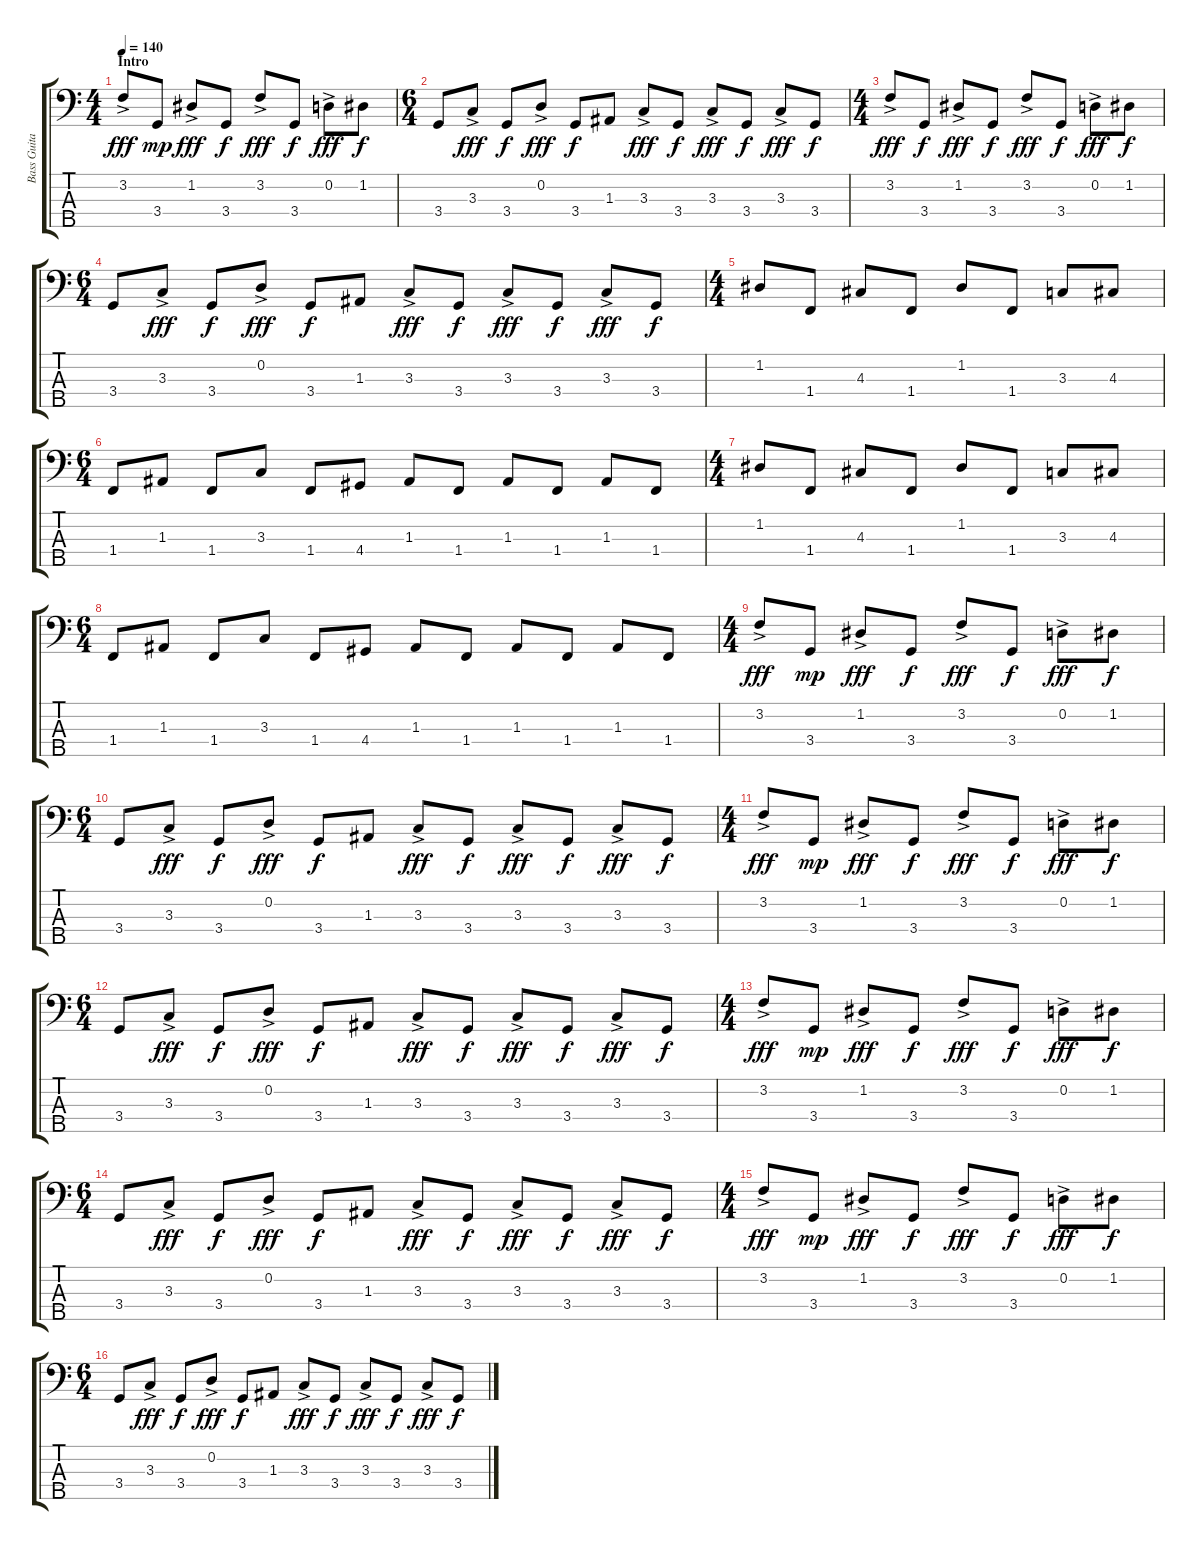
\track ("Bass Guitar" "Bass Guita") {instrument electricbasspick}
\staff {score tabs}
\tuning (G2 D2 A1 E1 B0) {hide}
\ts (4 4)
\section ("" "Intro")
\tempo 140
\clef f4
\ks c
3.2{ac}.8{dy fff instrument electricbasspick} 3.4.8{dy mp} 1.2{ac}.8{dy fff} 3.4.8{dy f} 3.2{ac}.8{dy fff} 3.4.8{dy f} 0.2{ac}.8{dy fff} 1.2.8{dy f} |
\ts (6 4)
3.4.8 3.3{ac}.8{dy fff} 3.4.8{dy f} 0.2{ac}.8{dy fff} 3.4.8{dy f} 1.3.8 3.3{ac}.8{dy fff} 3.4.8{dy f} 3.3{ac}.8{dy fff} 3.4.8{dy f} 3.3{ac}.8{dy fff} 3.4.8{dy f} |
\ts (4 4)
3.2{ac}.8{dy fff} 3.4.8{dy f} 1.2{ac}.8{dy fff} 3.4.8{dy f} 3.2{ac}.8{dy fff} 3.4.8{dy f} 0.2{ac}.8{dy fff} 1.2.8{dy f} |
\ts (6 4)
3.4.8 3.3{ac}.8{dy fff} 3.4.8{dy f} 0.2{ac}.8{dy fff} 3.4.8{dy f} 1.3.8 3.3{ac}.8{dy fff} 3.4.8{dy f} 3.3{ac}.8{dy fff} 3.4.8{dy f} 3.3{ac}.8{dy fff} 3.4.8{dy f} |
\ts (4 4)
1.2.8 1.4.8 4.3.8 1.4.8 1.2.8 1.4.8 3.3.8 4.3.8 |
\ts (6 4)
1.4.8 1.3.8 1.4.8 3.3.8 1.4.8 4.4.8 1.3.8 1.4.8 1.3.8 1.4.8 1.3.8 1.4.8 |
\ts (4 4)
1.2.8 1.4.8 4.3.8 1.4.8 1.2.8 1.4.8 3.3.8 4.3.8 |
\ts (6 4)
1.4.8 1.3.8 1.4.8 3.3.8 1.4.8 4.4.8 1.3.8 1.4.8 1.3.8 1.4.8 1.3.8 1.4.8 |
\ts (4 4)
3.2{ac}.8{dy fff} 3.4.8{dy mp} 1.2{ac}.8{dy fff} 3.4.8{dy f} 3.2{ac}.8{dy fff} 3.4.8{dy f} 0.2{ac}.8{dy fff} 1.2.8{dy f} |
\ts (6 4)
3.4.8 3.3{ac}.8{dy fff} 3.4.8{dy f} 0.2{ac}.8{dy fff} 3.4.8{dy f} 1.3.8 3.3{ac}.8{dy fff} 3.4.8{dy f} 3.3{ac}.8{dy fff} 3.4.8{dy f} 3.3{ac}.8{dy fff} 3.4.8{dy f} |
\ts (4 4)
3.2{ac}.8{dy fff} 3.4.8{dy mp} 1.2{ac}.8{dy fff} 3.4.8{dy f} 3.2{ac}.8{dy fff} 3.4.8{dy f} 0.2{ac}.8{dy fff} 1.2.8{dy f} |
\ts (6 4)
3.4.8 3.3{ac}.8{dy fff} 3.4.8{dy f} 0.2{ac}.8{dy fff} 3.4.8{dy f} 1.3.8 3.3{ac}.8{dy fff} 3.4.8{dy f} 3.3{ac}.8{dy fff} 3.4.8{dy f} 3.3{ac}.8{dy fff} 3.4.8{dy f} |
\ts (4 4)
3.2{ac}.8{dy fff} 3.4.8{dy mp} 1.2{ac}.8{dy fff} 3.4.8{dy f} 3.2{ac}.8{dy fff} 3.4.8{dy f} 0.2{ac}.8{dy fff} 1.2.8{dy f} |
\ts (6 4)
3.4.8 3.3{ac}.8{dy fff} 3.4.8{dy f} 0.2{ac}.8{dy fff} 3.4.8{dy f} 1.3.8 3.3{ac}.8{dy fff} 3.4.8{dy f} 3.3{ac}.8{dy fff} 3.4.8{dy f} 3.3{ac}.8{dy fff} 3.4.8{dy f} |
\ts (4 4)
3.2{ac}.8{dy fff} 3.4.8{dy mp} 1.2{ac}.8{dy fff} 3.4.8{dy f} 3.2{ac}.8{dy fff} 3.4.8{dy f} 0.2{ac}.8{dy fff} 1.2.8{dy f} |
\ts (6 4)
3.4.8 3.3{ac}.8{dy fff} 3.4.8{dy f} 0.2{ac}.8{dy fff} 3.4.8{dy f} 1.3.8 3.3{ac}.8{dy fff} 3.4.8{dy f} 3.3{ac}.8{dy fff} 3.4.8{dy f} 3.3{ac}.8{dy fff} 3.4.8{dy f}
